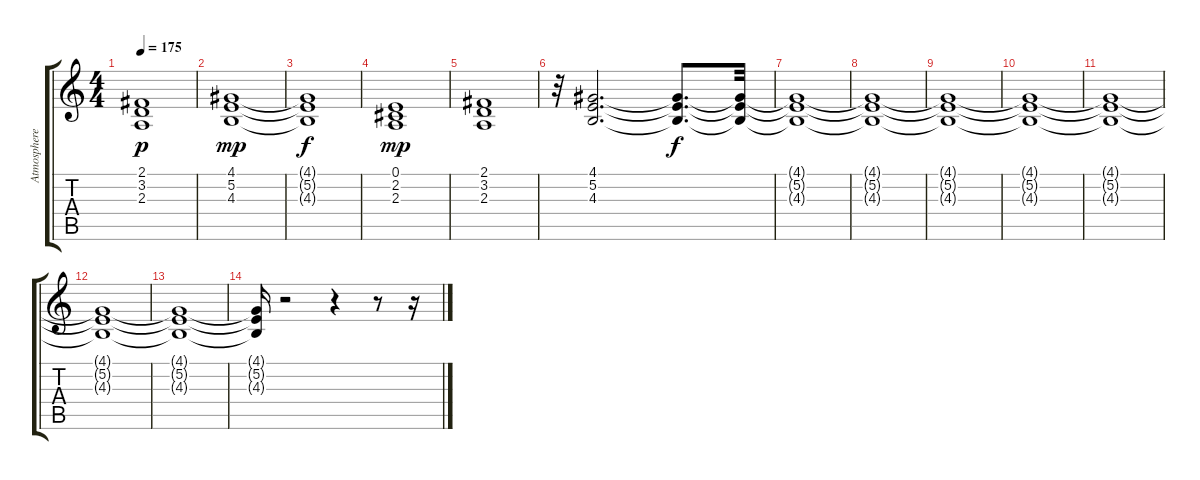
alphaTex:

\track ("Atmosphere" "Atmosphere") {instrument fx4atmosphere}
\staff {score tabs}
\tuning (E4 B3 G3 D3 A2 E2) {hide}
\ts (4 4)
\tempo 175
\clef g2
\ks c
(2.1 3.2 2.3).1{dy p} |
(4.1 5.2 4.3).1{dy mp} |
(4.1{t} 5.2{t} 4.3{t}).1{dy f} |
(0.1 2.2 2.3).1{dy mp} |
(2.1 3.2 2.3).1 |
r.32 (4.1 5.2 4.3).2{d} (4.1{t} 5.2{t} 4.3{t}).8{d dy f} (4.1{t} 5.2{t} 4.3{t}).32 |
(4.1{t} 5.2{t} 4.3{t}).1 |
(4.1{t} 5.2{t} 4.3{t}).1 |
(4.1{t} 5.2{t} 4.3{t}).1 |
(4.1{t} 5.2{t} 4.3{t}).1 |
(4.1{t} 5.2{t} 4.3{t}).1 |
(4.1{t} 5.2{t} 4.3{t}).1 |
(4.1{t} 5.2{t} 4.3{t}).1 |
(4.1{t} 5.2{t} 4.3{t}).16 r.2 r.4 r.8 r.16
